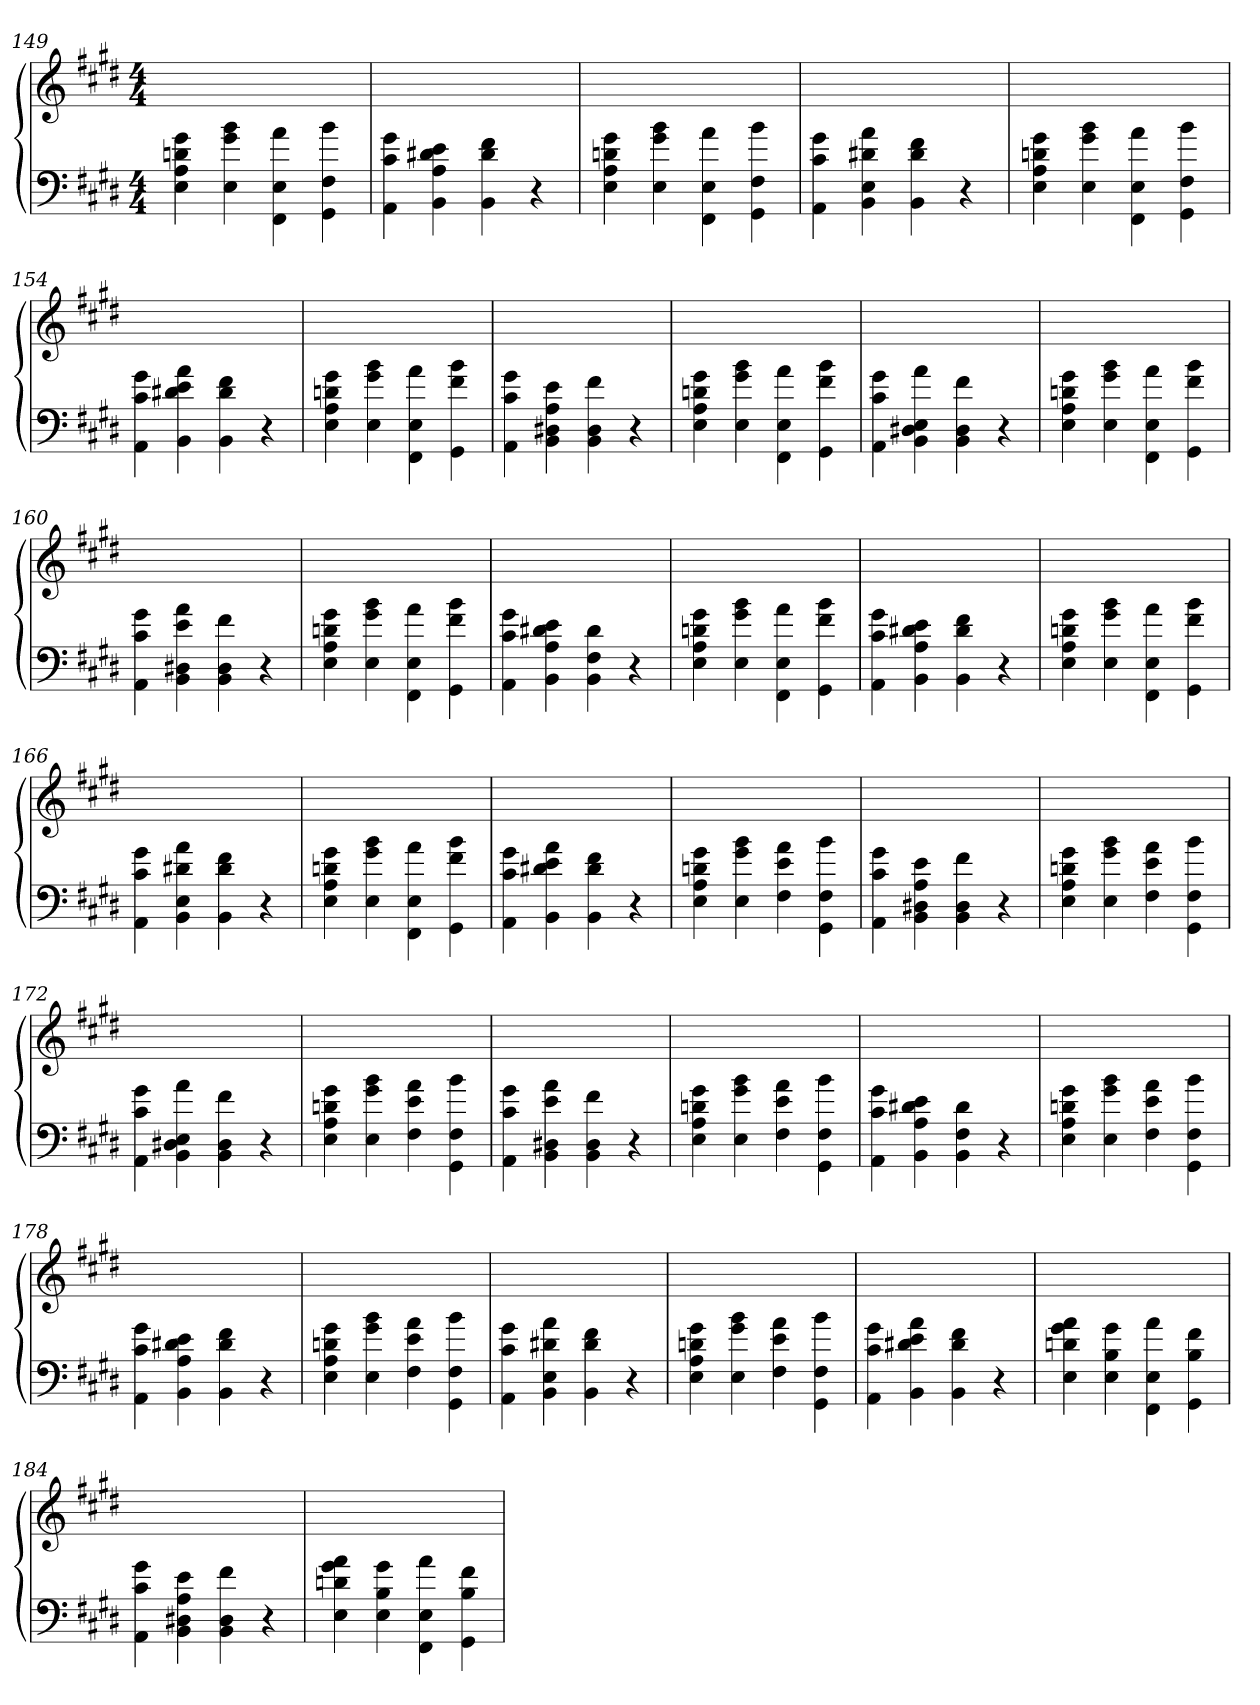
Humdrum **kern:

**kern	**kern
*part2	*part1
*staff2	*staff1
*clefF4	*clefG2
*k[f#c#g#d#]	*k[f#c#g#d#]
*E:	*E:
*M4/4	*M4/4
=149	=149
4E 4A 4dn 4g#	1ryy
4E 4g# 4b	.
4FF# 4E 4a	.
4GG# 4F# 4b	.
=150	=150
4AA 4c# 4g#	1ryy
4BB 4A 4d#X 4e	.
4BB 4d# 4f#	.
4r	.
=151	=151
4E 4A 4dn 4g#	1ryy
4E 4g# 4b	.
4FF# 4E 4a	.
4GG# 4F# 4b	.
=152	=152
4AA 4c# 4g#	1ryy
4BB 4E 4d#X 4a	.
4BB 4d# 4f#	.
4r	.
=153	=153
4E 4A 4dn 4g#	1ryy
4E 4g# 4b	.
4FF# 4E 4a	.
4GG# 4F# 4b	.
=154	=154
4AA 4c# 4g#	1ryy
4BB 4d#X 4e 4a	.
4BB 4d# 4f#	.
4r	.
=155	=155
4E 4A 4dn 4g#	1ryy
4E 4g# 4b	.
4FF# 4E 4a	.
4GG# 4f# 4b	.
=156	=156
4AA 4c# 4g#	1ryy
4BB 4D#X 4A 4e	.
4BB 4D# 4f#	.
4r	.
=157	=157
4E 4A 4dn 4g#	1ryy
4E 4g# 4b	.
4FF# 4E 4a	.
4GG# 4f# 4b	.
=158	=158
4AA 4c# 4g#	1ryy
4BB 4D#X 4E 4a	.
4BB 4D# 4f#	.
4r	.
=159	=159
4E 4A 4dn 4g#	1ryy
4E 4g# 4b	.
4FF# 4E 4a	.
4GG# 4f# 4b	.
=160	=160
4AA 4c# 4g#	1ryy
4BB 4D#X 4e 4a	.
4BB 4D# 4f#	.
4r	.
=161	=161
4E 4A 4dn 4g#	1ryy
4E 4g# 4b	.
4FF# 4E 4a	.
4GG# 4f# 4b	.
=162	=162
4AA 4c# 4g#	1ryy
4BB 4A 4d#X 4e	.
4BB 4F# 4d#	.
4r	.
=163	=163
4E 4A 4dn 4g#	1ryy
4E 4g# 4b	.
4FF# 4E 4a	.
4GG# 4f# 4b	.
=164	=164
4AA 4c# 4g#	1ryy
4BB 4A 4d#X 4e	.
4BB 4d# 4f#	.
4r	.
=165	=165
4E 4A 4dn 4g#	1ryy
4E 4g# 4b	.
4FF# 4E 4a	.
4GG# 4f# 4b	.
=166	=166
4AA 4c# 4g#	1ryy
4BB 4E 4d#X 4a	.
4BB 4d# 4f#	.
4r	.
=167	=167
4E 4A 4dn 4g#	1ryy
4E 4g# 4b	.
4FF# 4E 4a	.
4GG# 4f# 4b	.
=168	=168
4AA 4c# 4g#	1ryy
4BB 4d#X 4e 4a	.
4BB 4d# 4f#	.
4r	.
=169	=169
4E 4A 4dn 4g#	1ryy
4E 4g# 4b	.
4F# 4e 4a	.
4GG# 4F# 4b	.
=170	=170
4AA 4c# 4g#	1ryy
4BB 4D#X 4A 4e	.
4BB 4D# 4f#	.
4r	.
=171	=171
4E 4A 4dn 4g#	1ryy
4E 4g# 4b	.
4F# 4e 4a	.
4GG# 4F# 4b	.
=172	=172
4AA 4c# 4g#	1ryy
4BB 4D#X 4E 4a	.
4BB 4D# 4f#	.
4r	.
=173	=173
4E 4A 4dn 4g#	1ryy
4E 4g# 4b	.
4F# 4e 4a	.
4GG# 4F# 4b	.
=174	=174
4AA 4c# 4g#	1ryy
4BB 4D#X 4e 4a	.
4BB 4D# 4f#	.
4r	.
=175	=175
4E 4A 4dn 4g#	1ryy
4E 4g# 4b	.
4F# 4e 4a	.
4GG# 4F# 4b	.
=176	=176
4AA 4c# 4g#	1ryy
4BB 4A 4d#X 4e	.
4BB 4F# 4d#	.
4r	.
=177	=177
4E 4A 4dn 4g#	1ryy
4E 4g# 4b	.
4F# 4e 4a	.
4GG# 4F# 4b	.
=178	=178
4AA 4c# 4g#	1ryy
4BB 4A 4d#X 4e	.
4BB 4d# 4f#	.
4r	.
=179	=179
4E 4A 4dn 4g#	1ryy
4E 4g# 4b	.
4F# 4e 4a	.
4GG# 4F# 4b	.
=180	=180
4AA 4c# 4g#	1ryy
4BB 4E 4d#X 4a	.
4BB 4d# 4f#	.
4r	.
=181	=181
4E 4A 4dn 4g#	1ryy
4E 4g# 4b	.
4F# 4e 4a	.
4GG# 4F# 4b	.
=182	=182
4AA 4c# 4g#	1ryy
4BB 4d#X 4e 4a	.
4BB 4d# 4f#	.
4r	.
=183	=183
4E 4dn 4g# 4a	1ryy
4E 4B 4g#	.
4FF# 4E 4a	.
4GG# 4B 4f#	.
=184	=184
4AA 4c# 4g#	1ryy
4BB 4D#X 4A 4e	.
4BB 4D# 4f#	.
4r	.
=185	=185
4E 4dn 4g# 4a	1ryy
4E 4B 4g#	.
4FF# 4E 4a	.
4GG# 4B 4f#	.
=	=
*-	*-
